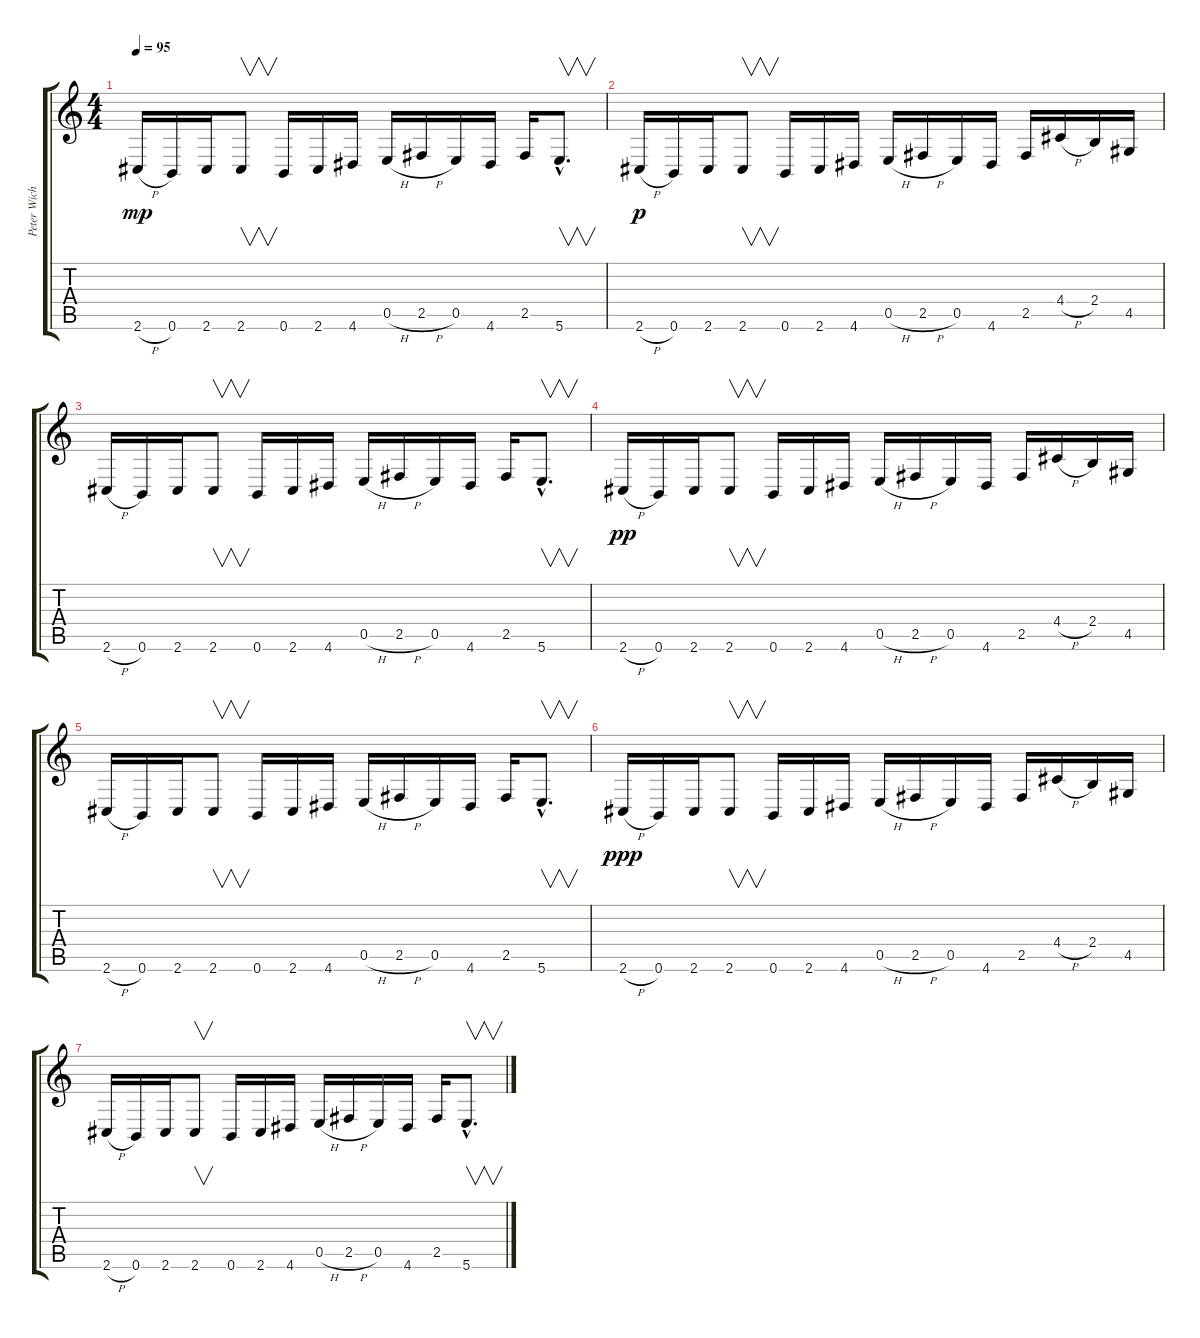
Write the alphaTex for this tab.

\track ("Peter Wichers" "Peter Wich") {instrument distortionguitar}
\staff {score tabs}
\tuning (B3 Gb3 D3 A2 E2 B1) {hide}
\ts (4 4)
\tempo 95
\clef g2
\ks c
2.6{h}.16{dy mp} 0.6.16 2.6.16 2.6.8{v} 0.6.16 2.6.16 4.6.16 0.5{h}.16 2.5{h}.16 0.5.16 4.6.16 2.5.16 5.6{hac}.8{v d} |
2.6{h}.16{dy p} 0.6.16 2.6.16 2.6.8{v} 0.6.16 2.6.16 4.6.16 0.5{h}.16 2.5{h}.16 0.5.16 4.6.16 2.5.16 4.4{h}.16 2.4.16 4.5.16 |
2.6{h}.16 0.6.16 2.6.16 2.6.8{v} 0.6.16 2.6.16 4.6.16 0.5{h}.16 2.5{h}.16 0.5.16 4.6.16 2.5.16 5.6{hac}.8{v d} |
2.6{h}.16{dy pp} 0.6.16 2.6.16 2.6.8{v} 0.6.16 2.6.16 4.6.16 0.5{h}.16 2.5{h}.16 0.5.16 4.6.16 2.5.16 4.4{h}.16 2.4.16 4.5.16 |
2.6{h}.16 0.6.16 2.6.16 2.6.8{v} 0.6.16 2.6.16 4.6.16 0.5{h}.16 2.5{h}.16 0.5.16 4.6.16 2.5.16 5.6{hac}.8{v d} |
2.6{h}.16{dy ppp} 0.6.16 2.6.16 2.6.8{v} 0.6.16 2.6.16 4.6.16 0.5{h}.16 2.5{h}.16 0.5.16 4.6.16 2.5.16 4.4{h}.16 2.4.16 4.5.16 |
2.6{h}.16 0.6.16 2.6.16 2.6.8{v} 0.6.16 2.6.16 4.6.16 0.5{h}.16 2.5{h}.16 0.5.16 4.6.16 2.5.16 5.6{hac}.8{v d}
